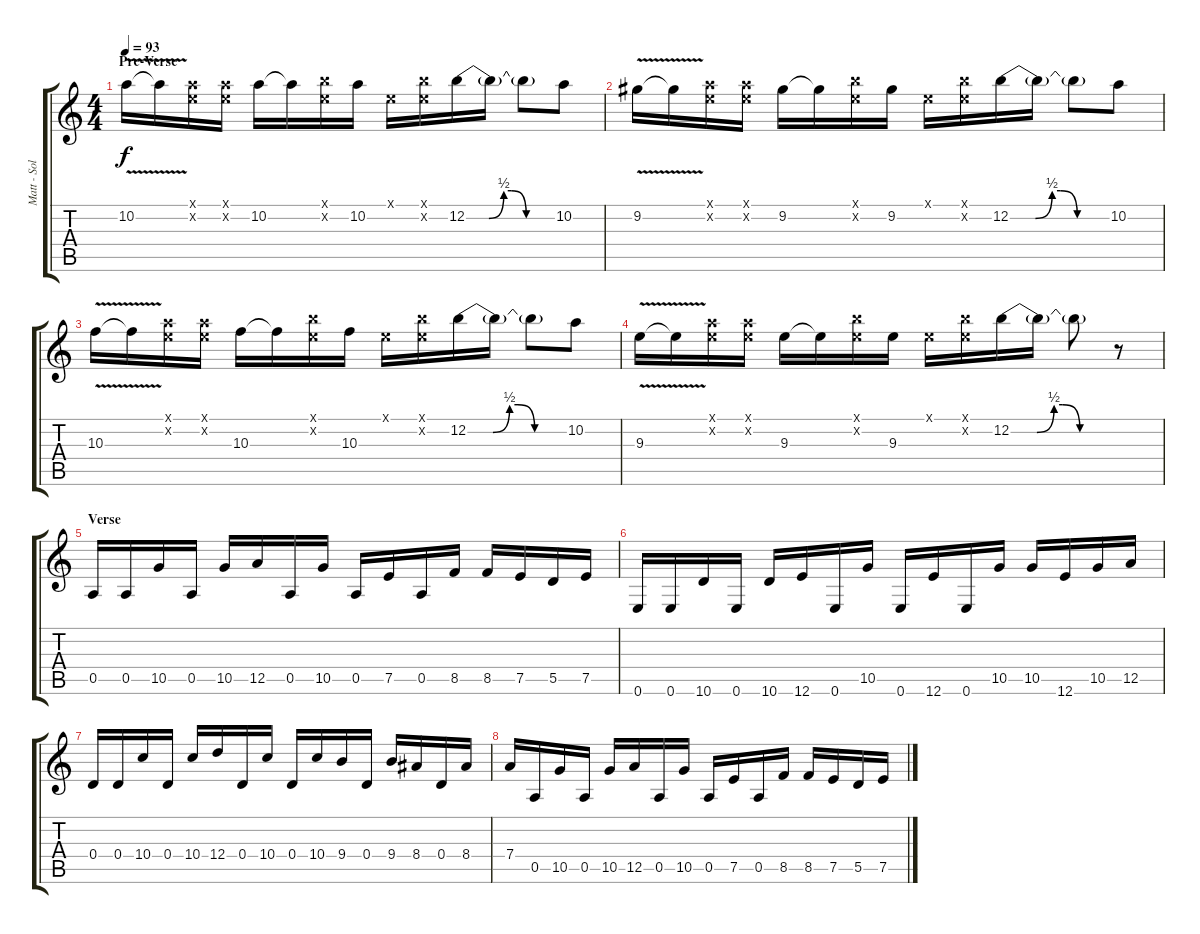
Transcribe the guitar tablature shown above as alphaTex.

\track ("Matt - Solo Guitar" "Matt - Sol") {instrument overdrivenguitar}
\staff {score tabs}
\tuning (E4 B3 G3 D3 A2 E2) {hide}
\ts (4 4)
\section ("" "Pre-Verse")
\tempo 93
\clef g2
\ks c
10.2{v}.16{dy f} 10.2{t}.16 (0.1{x} 10.2{x}).16 (0.1{x} 10.2{x}).16 10.2.16 10.2{t}.16 (0.1{x} 12.2{x}).16 10.2.16 0.1{x}.16 (0.1{x} 12.2{x}).16 12.2{be (custom 0 0 15 0 25 2 30 2 40 0 60 0)}.16 12.2{t}.16 12.2{t}.8 10.2.8 |
9.2{v}.16 9.2{t}.16 (0.1{x} 10.2{x}).16 (0.1{x} 10.2{x}).16 9.2.16 9.2{t}.16 (0.1{x} 12.2{x}).16 9.2.16 0.1{x}.16 (0.1{x} 12.2{x}).16 12.2{be (custom 0 0 15 0 25 2 30 2 40 0 60 0)}.16 12.2{t}.16 12.2{t}.8 10.2.8 |
10.3{v}.16 10.3{t}.16 (0.1{x} 10.2{x}).16 (0.1{x} 10.2{x}).16 10.3.16 10.3{t}.16 (0.1{x} 12.2{x}).16 10.3.16 0.1{x}.16 (0.1{x} 12.2{x}).16 12.2{be (custom 0 0 15 0 25 2 30 2 40 0 60 0)}.16 12.2{t}.16 12.2{t}.8 10.2.8 |
9.3{v}.16 9.3{t}.16 (0.1{x} 10.2{x}).16 (0.1{x} 10.2{x}).16 9.3.16 9.3{t}.16 (0.1{x} 12.2{x}).16 9.3.16 0.1{x}.16 (0.1{x} 12.2{x}).16 12.2{be (custom 0 0 15 0 25 2 30 2 40 0 60 0)}.16 12.2{t}.16 12.2{t}.8 r.8 |
\section ("" "Verse")
0.5.16 0.5.16 10.5.16 0.5.16 10.5.16 12.5.16 0.5.16 10.5.16 0.5.16 7.5.16 0.5.16 8.5.16 8.5.16 7.5.16 5.5.16 7.5.16 |
0.6.16 0.6.16 10.6.16 0.6.16 10.6.16 12.6.16 0.6.16 10.5.16 0.6.16 12.6.16 0.6.16 10.5.16 10.5.16 12.6.16 10.5.16 12.5.16 |
0.4.16 0.4.16 10.4.16 0.4.16 10.4.16 12.4.16 0.4.16 10.4.16 0.4.16 10.4.16 9.4.16 0.4.16 9.4.16 8.4.16 0.4.16 8.4.16 |
7.4.16 0.5.16 10.5.16 0.5.16 10.5.16 12.5.16 0.5.16 10.5.16 0.5.16 7.5.16 0.5.16 8.5.16 8.5.16 7.5.16 5.5.16 7.5.16
